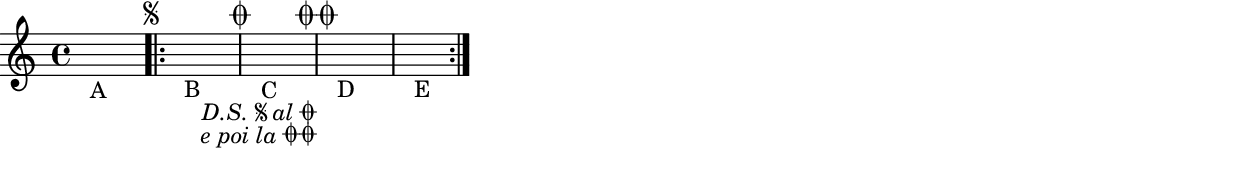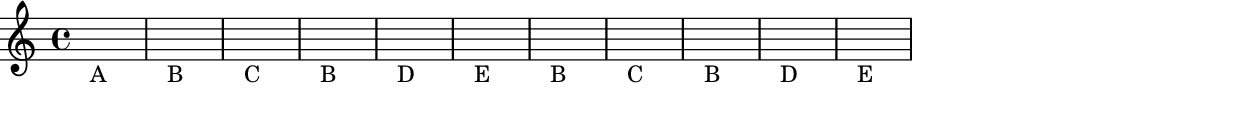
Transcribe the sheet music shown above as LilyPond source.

%% Generated by lilypond-book
%% Options: [exampleindent=10.16\mm,indent=0\mm,line-width=160\mm,paper-height=845.047\pt,paper-width=597.508\pt,papersize='(cons (* 597.508 pt) (* 845.047 pt))]
\include "lilypond-book-preamble.ly"


% ****************************************************************
% Start cut-&-pastable-section
% ****************************************************************

#(ly:set-option 'eps-box-padding 3.000000)



\paper {
  #(set-paper-size '(cons (* 597.508 pt) (* 845.047 pt)))
  indent = 0\mm
  line-width = 160\mm
  % offset the left padding, also add 1mm as lilypond creates cropped
  % images with a little space on the right
  line-width = #(- line-width (* mm  3.000000) (* mm 1))
}

\layout {
  
}




% ****************************************************************
% ly snippet:
% ****************************************************************
\sourcefilename "/lilypond-2.25.15/input/regression/repeat-segno-in-volta-start.ly"
\sourcefileline 0
\version "2.23.6"

#(ly:set-option 'warning-as-error #t)

\header {
  texidoc="This tests a @code{\\repeat segno} inside and at the start
of a @code{\\repeat volta}.  The music unfolds to A@tie{}BCBDE BCBDE."
}

piece = \new Voice \fixed c' {
  s1_"A"
  \repeat volta 2 {
    \repeat segno 2 {
      s1_"B"
      \alternative {
        s1_"C"
        s1_"D"
      }
    }
    s1_"E"
  }
}

\new Score { \piece }
\new Score { \unfoldRepeats \piece }



% ****************************************************************
% end ly snippet
% ****************************************************************
